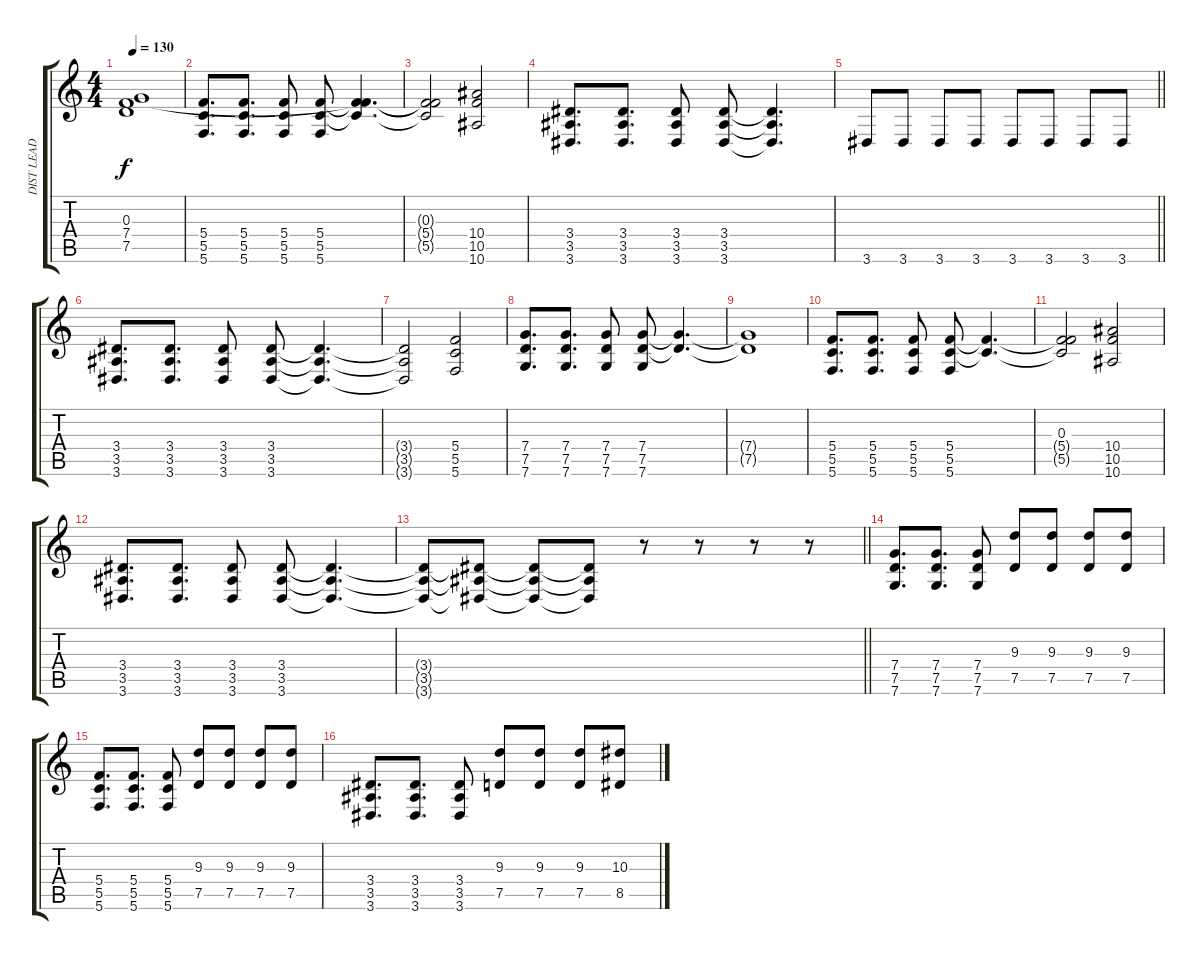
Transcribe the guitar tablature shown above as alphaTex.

\track ("DIST LEAD" "DIST LEAD") {instrument distortionguitar}
\staff {score tabs}
\tuning (D4 A3 F3 C3 G2 C2) {hide}
\ts (4 4)
\tempo 130
\clef g2
\ks c
(0.3{t} 7.4{t} 7.5{t}).1{dy f} |
(5.4 5.5 5.6).8{d} (5.4 5.5 5.6).8{d} (5.4 5.5 5.6).8 (5.4 5.5 5.6).8 (0.3{t} 5.4{t} 5.5{t}).4{d} |
(0.3{t} 5.4{t} 5.5{t}).2 (10.4 10.5 10.6).2 |
(3.4 3.5 3.6).8{d} (3.4 3.5 3.6).8{d} (3.4 3.5 3.6).8 (3.4 3.5 3.6).8 (3.4{t} 3.5{t} 3.6{t}).4{d} |
\barLineRight lightlight
3.6.8 3.6.8 3.6.8 3.6.8 3.6.8 3.6.8 3.6.8 3.6.8 |
\section ("" "")
(3.4 3.5 3.6).8{d} (3.4 3.5 3.6).8{d} (3.4 3.5 3.6).8 (3.4 3.5 3.6).8 (3.4{t} 3.5{t} 3.6{t}).4{d} |
(3.4{t} 3.5{t} 3.6{t}).2 (5.4 5.5 5.6).2 |
(7.4 7.5 7.6).8{d} (7.4 7.5 7.6).8{d} (7.4 7.5 7.6).8 (7.4 7.5 7.6).8 (7.4{t} 7.5{t}).4{d} |
(7.4{t} 7.5{t}).1 |
(5.4 5.5 5.6).8{d} (5.4 5.5 5.6).8{d} (5.4 5.5 5.6).8 (5.4 5.5 5.6).8 (5.4{t} 5.5{t}).4{d} |
(0.3 5.4{t} 5.5{t}).2 (10.4 10.5 10.6).2 |
(3.4 3.5 3.6).8{d} (3.4 3.5 3.6).8{d} (3.4 3.5 3.6).8 (3.4 3.5 3.6).8 (3.4{t} 3.5{t} 3.6{t}).4{d} |
\barLineRight lightlight
(3.4{t} 3.5{t} 3.6{t}).8 (3.4{t} 3.5{t} 3.6{t}).8 (3.4{t} 3.5{t} 3.6{t}).8 (3.4{t} 3.5{t} 3.6{t}).8 r.8 r.8 r.8 r.8 |
\section ("" "")
(7.4 7.5 7.6).8{d} (7.4 7.5 7.6).8{d} (7.4 7.5 7.6).8 (9.3 7.5).8 (9.3 7.5).8 (9.3 7.5).8 (9.3 7.5).8 |
(5.4 5.5 5.6).8{d} (5.4 5.5 5.6).8{d} (5.4 5.5 5.6).8 (9.3 7.5).8 (9.3 7.5).8 (9.3 7.5).8 (9.3 7.5).8 |
(3.4 3.5 3.6).8{d} (3.4 3.5 3.6).8{d} (3.4 3.5 3.6).8 (9.3 7.5).8 (9.3 7.5).8 (9.3 7.5).8 (10.3 8.5).8
